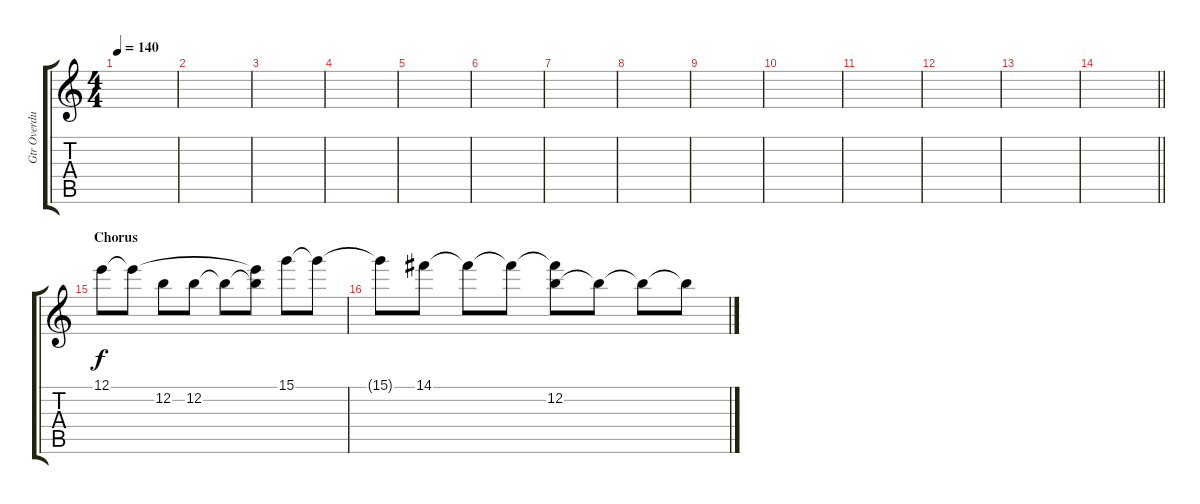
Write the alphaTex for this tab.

\track ("Gtr Overdub" "Gtr Overdu") {instrument distortionguitar}
\staff {score tabs}
\tuning (E4 B3 G3 D3 A2 E2) {hide}
\ts (4 4)
\tempo 140
\clef g2
\ks c
|
|
|
|
|
|
|
|
|
|
|
|
|
\barLineRight lightlight
|
\section ("" "Chorus")
12.1.8 12.1{t}.8 12.2.8 12.2.8 12.2{t}.8 (12.1{t} 12.2{t}).8 15.1.8 15.1{t}.8 |
15.1{t}.8 14.1.8 14.1{t}.8 14.1{t}.8 (14.1{t} 12.2).8 12.2{t}.8 12.2{t}.8 12.2{t}.8
